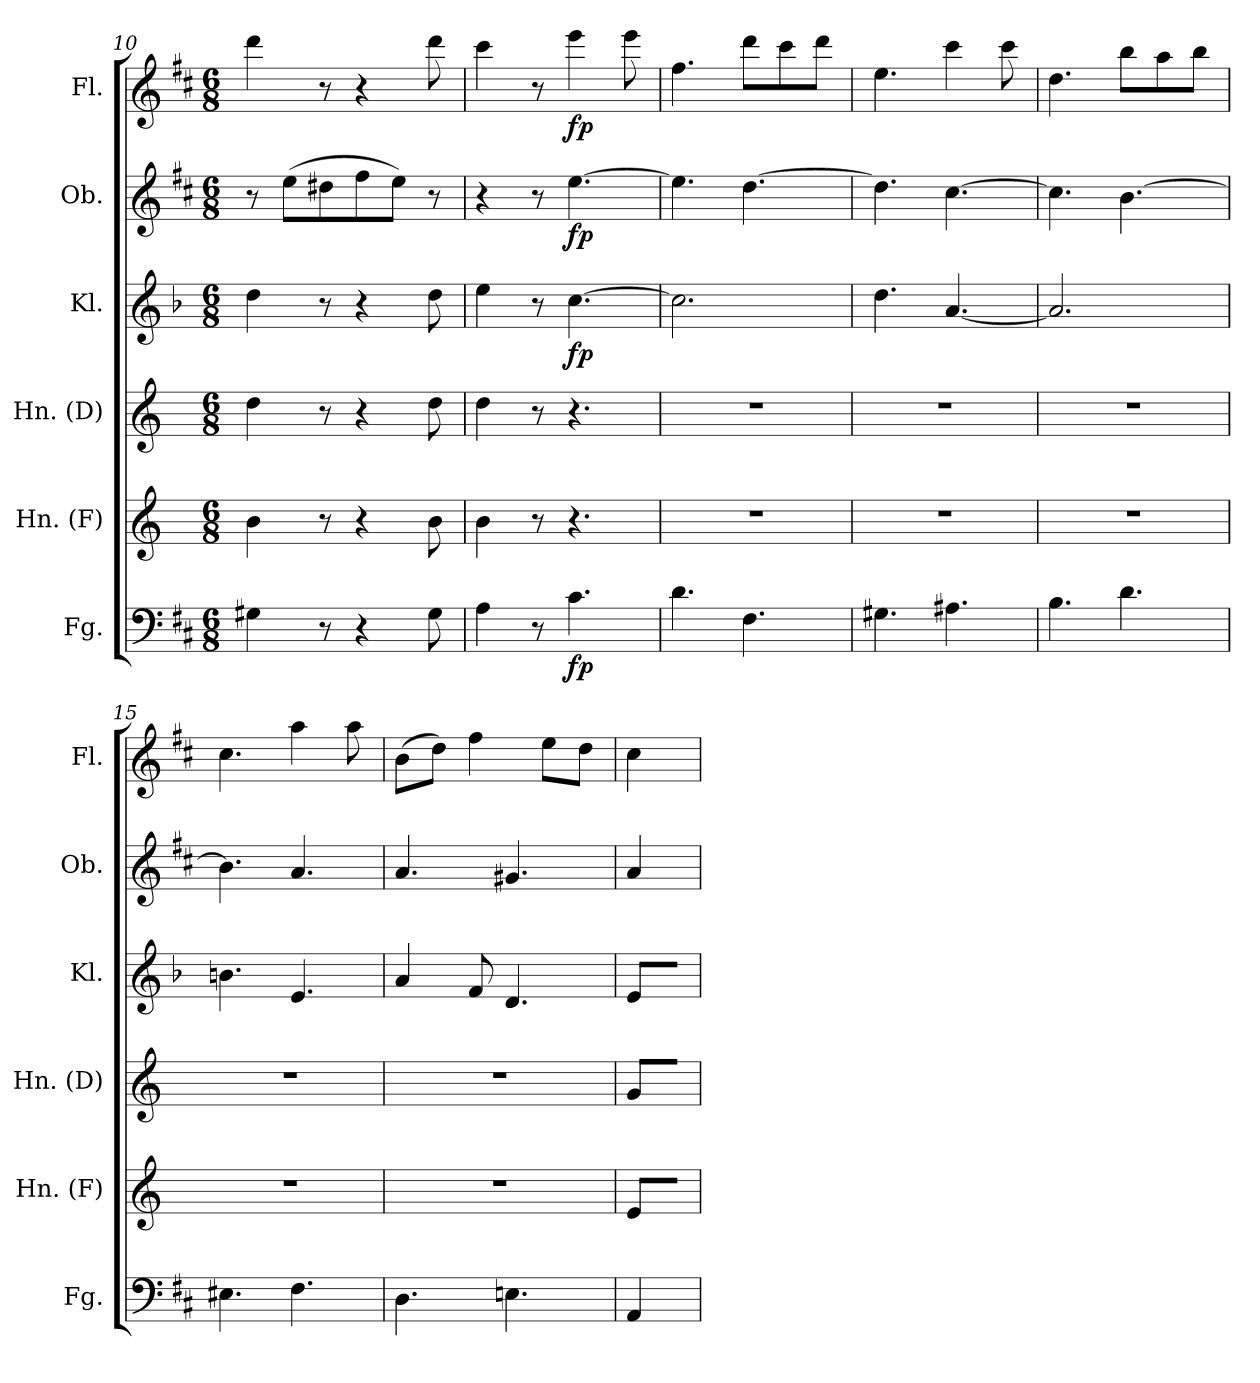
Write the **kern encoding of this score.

**kern	**dynam	**kern	**kern	**kern	**dynam	**kern	**dynam	**kern	**dynam
*part6	*part6	*part5	*part4	*part3	*part3	*part2	*part2	*part1	*part1
*staff6	*staff6	*staff5	*staff4	*staff3	*staff3	*staff2	*staff2	*staff1	*staff1
*I"Fg.	*	*I"Hn. (F)	*I"Hn. (D)	*I"Kl.	*	*I"Ob.	*	*I"Fl.	*
*I'Fg.	*	*I'Hn. (F)	*I'Hn. (D)	*I'Kl.	*	*I'Ob.	*	*I'Fl.	*
*clefF4	*	*clefG2	*clefG2	*clefG2	*	*clefG2	*	*clefG2	*
*	*	*ITrd4c7	*ITrd6c10	*ITrd2c3	*	*	*	*	*
*k[f#c#]	*	*k[b-]	*k[f#c#]	*k[f#c#]	*	*k[f#c#]	*	*k[f#c#]	*
*D:	*	*	*	*D:	*	*D:	*	*D:	*
*M6/8	*	*M6/8	*M6/8	*M6/8	*	*M6/8	*	*M6/8	*
=10	=10	=10	=10	=10	=10	=10	=10	=10	=10
4G#X\	.	4e\	4e\	4b\	.	8r	.	4ddd\	.
.	.	.	.	.	.	(>8ee\L	.	.	.
8r	.	8r	8r	8r	.	8dd#X\	.	8r	.
4r	.	4r	4r	4r	.	8ff#\	.	4r	.
.	.	.	.	.	.	8ee\J)	.	.	.
8G#\	.	8e\	8e\	8b\	.	8r	.	8ddd\	.
=11	=11	=11	=11	=11	=11	=11	=11	=11	=11
4A\	.	4e\	4e\	4cc#\	.	4r	.	4ccc#\	.
8r	.	8r	8r	8r	.	8r	.	8r	.
!	!LO:DY:b	!	!	!	!LO:DY:b	!	!LO:DY:b	!	!LO:DY:b
4.c#\	fp	4.r	4.r	[4.a\	fp	[4.ee\	fp	4eee\	fp
.	.	.	.	.	.	.	.	8eee\	.
=12	=12	=12	=12	=12	=12	=12	=12	=12	=12
4.d\	.	2.r	2.r	2.a\]	.	4.ee\]	.	4.ff#\	.
4.F#\	.	.	.	.	.	[4.dd\	.	8ddd\L	.
.	.	.	.	.	.	.	.	8ccc#\	.
.	.	.	.	.	.	.	.	8ddd\J	.
=13	=13	=13	=13	=13	=13	=13	=13	=13	=13
4.G#X\	.	2.r	2.r	4.b\	.	4.dd\]	.	4.ee\	.
4.A#X\	.	.	.	[4.f#/	.	[4.cc#\	.	4ccc#\	.
.	.	.	.	.	.	.	.	8ccc#\	.
=14	=14	=14	=14	=14	=14	=14	=14	=14	=14
4.B\	.	2.r	2.r	2.f#/]	.	4.cc#\]	.	4.dd\	.
4.d\	.	.	.	.	.	[4.b\	.	8bb\L	.
.	.	.	.	.	.	.	.	8aa\	.
.	.	.	.	.	.	.	.	8bb\J	.
=15	=15	=15	=15	=15	=15	=15	=15	=15	=15
4.E#X\	.	2.r	2.r	4.g#X\	.	4.b\]	.	4.cc#\	.
4.F#\	.	.	.	4.c#/	.	4.a/	.	4aa\	.
.	.	.	.	.	.	.	.	8aa\	.
=16	=16	=16	=16	=16	=16	=16	=16	=16	=16
4.D\	.	2.r	2.r	4f#/	.	4.a/	.	(>8b\L	.
.	.	.	.	.	.	.	.	8dd\J)	.
.	.	.	.	8d/	.	.	.	4ff#\	.
4.En\	.	.	.	4.B/	.	4.g#X/	.	.	.
.	.	.	.	.	.	.	.	8ee\L	.
.	.	.	.	.	.	.	.	8dd\J	.
=17	=17	=17	=17	=17	=17	=17	=17	=17	=17
4AA/	.	8A/L	8A/L	8c#/L	.	4a/	.	4cc#\	.
.	.	8A/Jyy	8A/Jyy	8c#/Jyy	.	.	.	.	.
=	=	=	=	=	=	=	=	=	=
*-	*-	*-	*-	*-	*-	*-	*-	*-	*-
